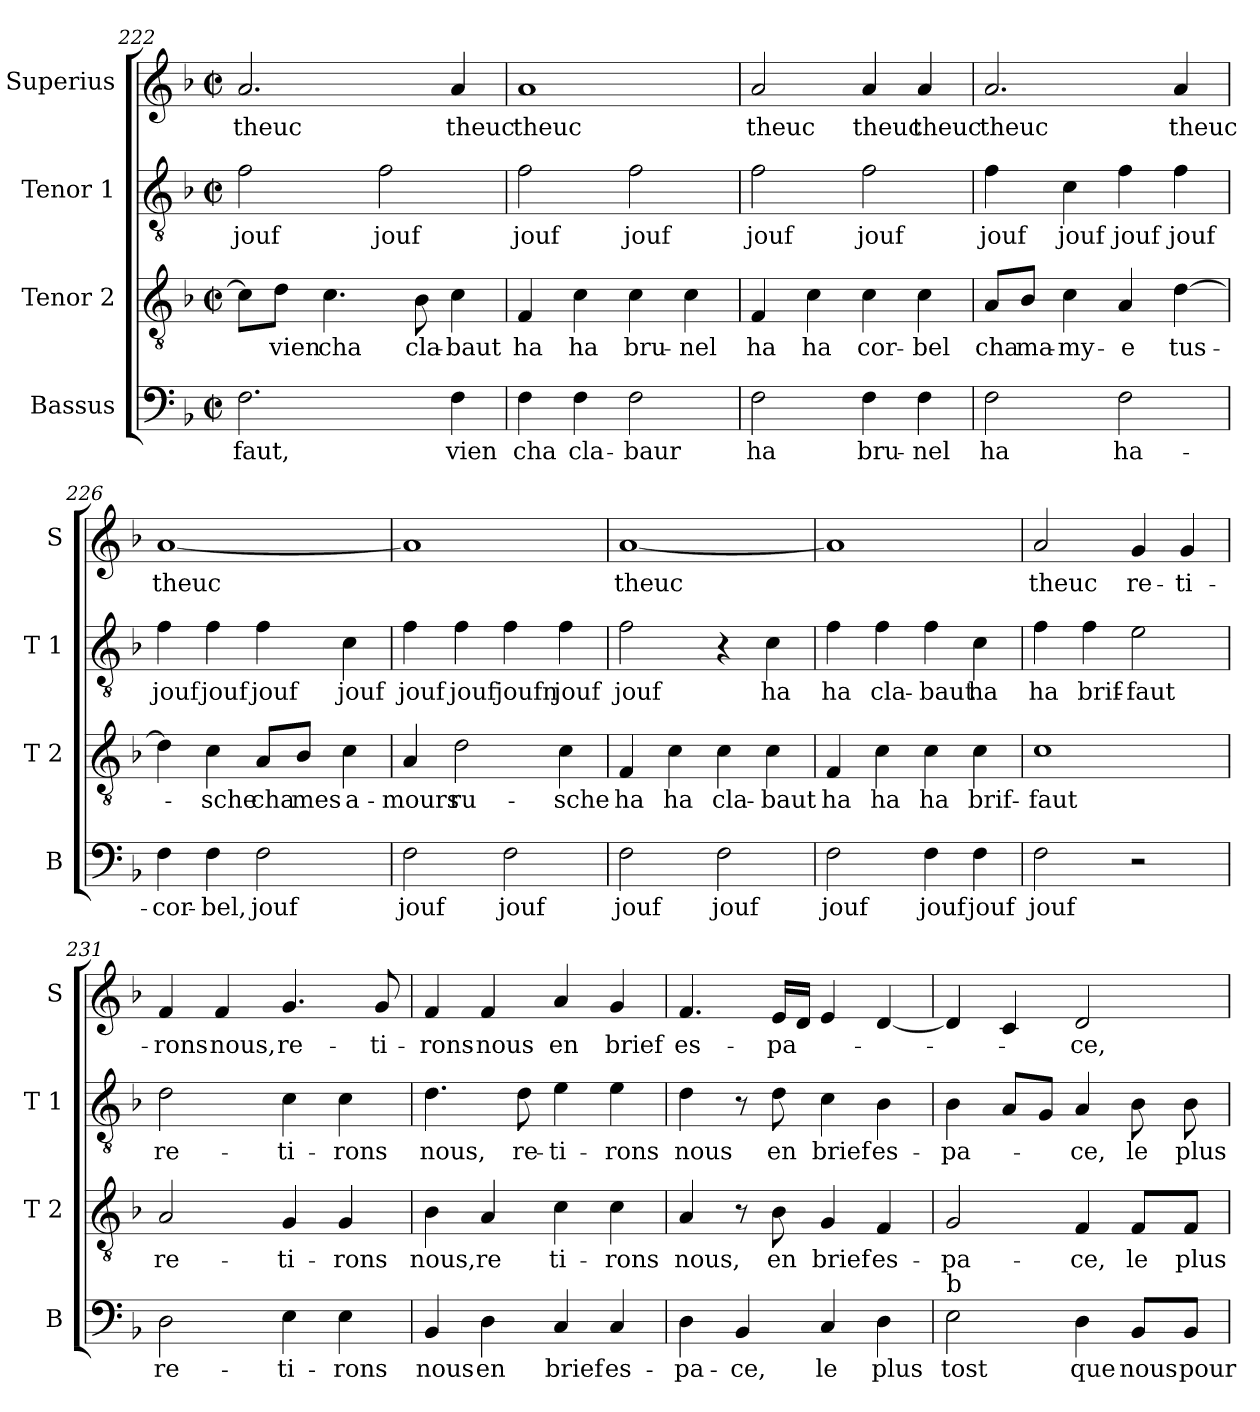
**kern	**text	**kern	**text	**kern	**text	**kern	**text
*part4	*part4	*part3	*part3	*part2	*part2	*part1	*part1
*staff4	*staff4	*staff3	*staff3	*staff2	*staff2	*staff1	*staff1
*I"Bassus	*	*I"Tenor 2	*	*I"Tenor 1	*	*I"Superius	*
*I'B	*	*I'T 2	*	*I'T 1	*	*I'S	*
*clefF4	*	*clefGv2	*	*clefGv2	*	*clefG2	*
*k[b-]	*	*k[b-]	*	*k[b-]	*	*k[b-]	*
*F:	*	*F:	*	*F:	*	*F:	*
*M2/2	*	*M2/2	*	*M2/2	*	*M2/2	*
*met(c|)	*	*met(c|)	*	*met(c|)	*	*met(c|)	*
=222	=222	=222	=222	=222	=222	=222	=222
!	!LO:LY:b	!	!	!	!LO:LY:b	!	!LO:LY:b
2.F\	-faut,	8c\L]	.	2f\	jouf	2.a/	theuc
!	!	!	!LO:LY:b	!	!	!	!
.	.	8d\J	vien	.	.	.	.
!	!	!	!LO:LY:b	!	!	!	!
.	.	4.c\	cha	.	.	.	.
!	!	!	!	!	!LO:LY:b	!	!
.	.	.	.	2f\	jouf	.	.
!	!	!	!LO:LY:b	!	!	!	!
.	.	8B-\	cla-	.	.	.	.
!	!LO:LY:b	!	!LO:LY:b	!	!	!	!LO:LY:b
4F\	vien	4c\	-baut	.	.	4a/	theuc
=223	=223	=223	=223	=223	=223	=223	=223
!	!LO:LY:b	!	!LO:LY:b	!	!LO:LY:b	!	!LO:LY:b
4F\	cha	4F/	ha	2f\	jouf	1a	theuc
!	!LO:LY:b	!	!LO:LY:b	!	!	!	!
4F\	cla-	4c\	ha	.	.	.	.
!	!LO:LY:b	!	!LO:LY:b	!	!LO:LY:b	!	!
2F\	-baur	4c\	bru-	2f\	jouf	.	.
!	!	!	!LO:LY:b	!	!	!	!
.	.	4c\	-nel	.	.	.	.
=224	=224	=224	=224	=224	=224	=224	=224
!	!LO:LY:b	!	!LO:LY:b	!	!LO:LY:b	!	!LO:LY:b
2F\	ha	4F/	ha	2f\	jouf	2a/	theuc
!	!	!	!LO:LY:b	!	!	!	!
.	.	4c\	ha	.	.	.	.
!	!LO:LY:b	!	!LO:LY:b	!	!LO:LY:b	!	!LO:LY:b
4F\	bru-	4c\	cor-	2f\	jouf	4a/	theuc
!	!LO:LY:b	!	!LO:LY:b	!	!	!	!LO:LY:b
4F\	-nel	4c\	-bel	.	.	4a/	theuc
=225	=225	=225	=225	=225	=225	=225	=225
!	!LO:LY:b	!	!LO:LY:b	!	!LO:LY:b	!	!LO:LY:b
2F\	ha	8A/L	cha	4f\	jouf	2.a/	theuc
!	!	!	!LO:LY:b	!	!	!	!
.	.	8B-/J	ma-	.	.	.	.
!	!	!	!LO:LY:b	!	!LO:LY:b	!	!
.	.	4c\	-my-	4c\	jouf	.	.
!	!LO:LY:b	!	!LO:LY:b	!	!LO:LY:b	!	!
2F\	ha-	4A/	-e	4f\	jouf	.	.
!	!	!	!LO:LY:b	!	!LO:LY:b	!	!LO:LY:b
.	.	[4d\	tus-	4f\	jouf	4a/	theuc
!!LO:LB:g=z
=226	=226	=226	=226	=226	=226	=226	=226
!	!LO:LY:b	!	!	!	!LO:LY:b	!	!LO:LY:b
4F\	-cor-	4d\]	.	4f\	jouf	[1a	theuc
!	!LO:LY:b	!	!LO:LY:b	!	!LO:LY:b	!	!
4F\	-bel,	4c\	-sche	4f\	jouf	.	.
!	!LO:LY:b	!	!LO:LY:b	!	!LO:LY:b	!	!
2F\	jouf	8A/L	cha	4f\	jouf	.	.
!	!	!	!LO:LY:b	!	!	!	!
.	.	8B-/J	mes	.	.	.	.
!	!	!	!LO:LY:b	!	!LO:LY:b	!	!
.	.	4c\	a-	4c\	jouf	.	.
=227	=227	=227	=227	=227	=227	=227	=227
!	!LO:LY:b	!	!LO:LY:b	!	!LO:LY:b	!	!
2F\	jouf	4A/	-mours	4f\	jouf	1a]	.
!	!	!	!LO:LY:b	!	!LO:LY:b	!	!
.	.	2d\	ru-	4f\	jouf	.	.
!	!LO:LY:b	!	!	!	!LO:LY:b	!	!
2F\	jouf	.	.	4f\	joufn	.	.
!	!	!	!LO:LY:b	!	!LO:LY:b	!	!
.	.	4c\	-sche	4f\	jouf	.	.
=228	=228	=228	=228	=228	=228	=228	=228
!	!LO:LY:b	!	!LO:LY:b	!	!LO:LY:b	!	!LO:LY:b
2F\	jouf	4F/	ha	2f\	jouf	[1a	theuc
!	!	!	!LO:LY:b	!	!	!	!
.	.	4c\	ha	.	.	.	.
!	!LO:LY:b	!	!LO:LY:b	!	!	!	!
2F\	jouf	4c\	cla-	4r	.	.	.
!	!	!	!LO:LY:b	!	!LO:LY:b	!	!
.	.	4c\	-baut	4c\	ha	.	.
=229	=229	=229	=229	=229	=229	=229	=229
!	!LO:LY:b	!	!LO:LY:b	!	!LO:LY:b	!	!
2F\	jouf	4F/	ha	4f\	ha	1a]	.
!	!	!	!LO:LY:b	!	!LO:LY:b	!	!
.	.	4c\	ha	4f\	cla-	.	.
!	!LO:LY:b	!	!LO:LY:b	!	!LO:LY:b	!	!
4F\	jouf	4c\	ha	4f\	-baut	.	.
!	!LO:LY:b	!	!LO:LY:b	!	!LO:LY:b	!	!
4F\	jouf	4c\	brif-	4c\	ha	.	.
=230	=230	=230	=230	=230	=230	=230	=230
!	!LO:LY:b	!	!LO:LY:b	!	!LO:LY:b	!	!LO:LY:b
2F\	jouf	1c	-faut	4f\	ha	2a/	theuc
!	!	!	!	!	!LO:LY:b	!	!
.	.	.	.	4f\	brif-	.	.
!	!	!	!	!	!LO:LY:b	!	!LO:LY:b
2r	.	.	.	2e\	-faut	4g/	re-
!	!	!	!	!	!	!	!LO:LY:b
.	.	.	.	.	.	4g/	-ti-
!!LO:LB:g=z
=231	=231	=231	=231	=231	=231	=231	=231
!	!LO:LY:b	!	!LO:LY:b	!	!LO:LY:b	!	!LO:LY:b
2D\	re-	2A/	re-	2d\	re-	4f/	-rons
!	!	!	!	!	!	!	!LO:LY:b
.	.	.	.	.	.	4f/	nous,
!	!LO:LY:b	!	!LO:LY:b	!	!LO:LY:b	!	!LO:LY:b
4E\	-ti-	4G/	-ti-	4c\	-ti-	4.g/	re-
!	!LO:LY:b	!	!LO:LY:b	!	!LO:LY:b	!	!
4E\	-rons	4G/	-rons	4c\	-rons	.	.
!	!	!	!	!	!	!	!LO:LY:b
.	.	.	.	.	.	8g/	-ti-
=232	=232	=232	=232	=232	=232	=232	=232
!	!LO:LY:b	!	!LO:LY:b	!	!LO:LY:b	!	!LO:LY:b
4BB-/	nous	4B-\	nous,	4.d\	nous,	4f/	-rons
!	!LO:LY:b	!	!LO:LY:b	!	!	!	!LO:LY:b
4D\	en	4A/	re	.	.	4f/	nous
!	!	!	!	!	!LO:LY:b	!	!
.	.	.	.	8d\	re-	.	.
!	!LO:LY:b	!	!LO:LY:b	!	!LO:LY:b	!	!LO:LY:b
4C/	brief	4c\	ti-	4e\	-ti-	4a/	en
!	!LO:LY:b	!	!LO:LY:b	!	!LO:LY:b	!	!LO:LY:b
4C/	es-	4c\	-rons	4e\	-rons	4g/	brief
=233	=233	=233	=233	=233	=233	=233	=233
!	!LO:LY:b	!	!LO:LY:b	!	!LO:LY:b	!	!LO:LY:b
4D\	-pa-	4A/	nous,	4d\	nous	4.f/	es-
!	!LO:LY:b	!	!	!	!	!	!
4BB-/	-ce,	8r	.	8r	.	.	.
!	!	!	!LO:LY:b	!	!LO:LY:b	!	!LO:LY:b
.	.	8B-\	en	8d\	en	16e/LL	-pa-
.	.	.	.	.	.	16d/JJ	.
!	!LO:LY:b	!	!LO:LY:b	!	!LO:LY:b	!	!
4C/	le	4G/	brief	4c\	brief	4e/	.
!	!LO:LY:b	!	!LO:LY:b	!	!LO:LY:b	!	!
4D\	plus	4F/	es-	4B-\	es-	[4d/	.
=234	=234	=234	=234	=234	=234	=234	=234
!LO:TX:a:t=b	!	!	!	!	!	!	!
!	!LO:LY:b	!	!LO:LY:b	!	!LO:LY:b	!	!
2E\	tost	2G/	-pa-	4B-\	-pa-	4d/]	.
.	.	.	.	8A/L	.	4c/	.
.	.	.	.	8G/J	.	.	.
!	!LO:LY:b	!	!LO:LY:b	!	!LO:LY:b	!	!LO:LY:b
4D\	que	4F/	-ce,	4A/	-ce,	2d/	-ce,
!	!LO:LY:b	!	!LO:LY:b	!	!LO:LY:b	!	!
8BB-/L	nous	8F/L	le	8B-\	le	.	.
!	!LO:LY:b	!	!LO:LY:b	!	!LO:LY:b	!	!
8BB-/J	pour-	8F/J	plus	8B-\	plus	.	.
=	=	=	=	=	=	=	=
*-	*-	*-	*-	*-	*-	*-	*-
